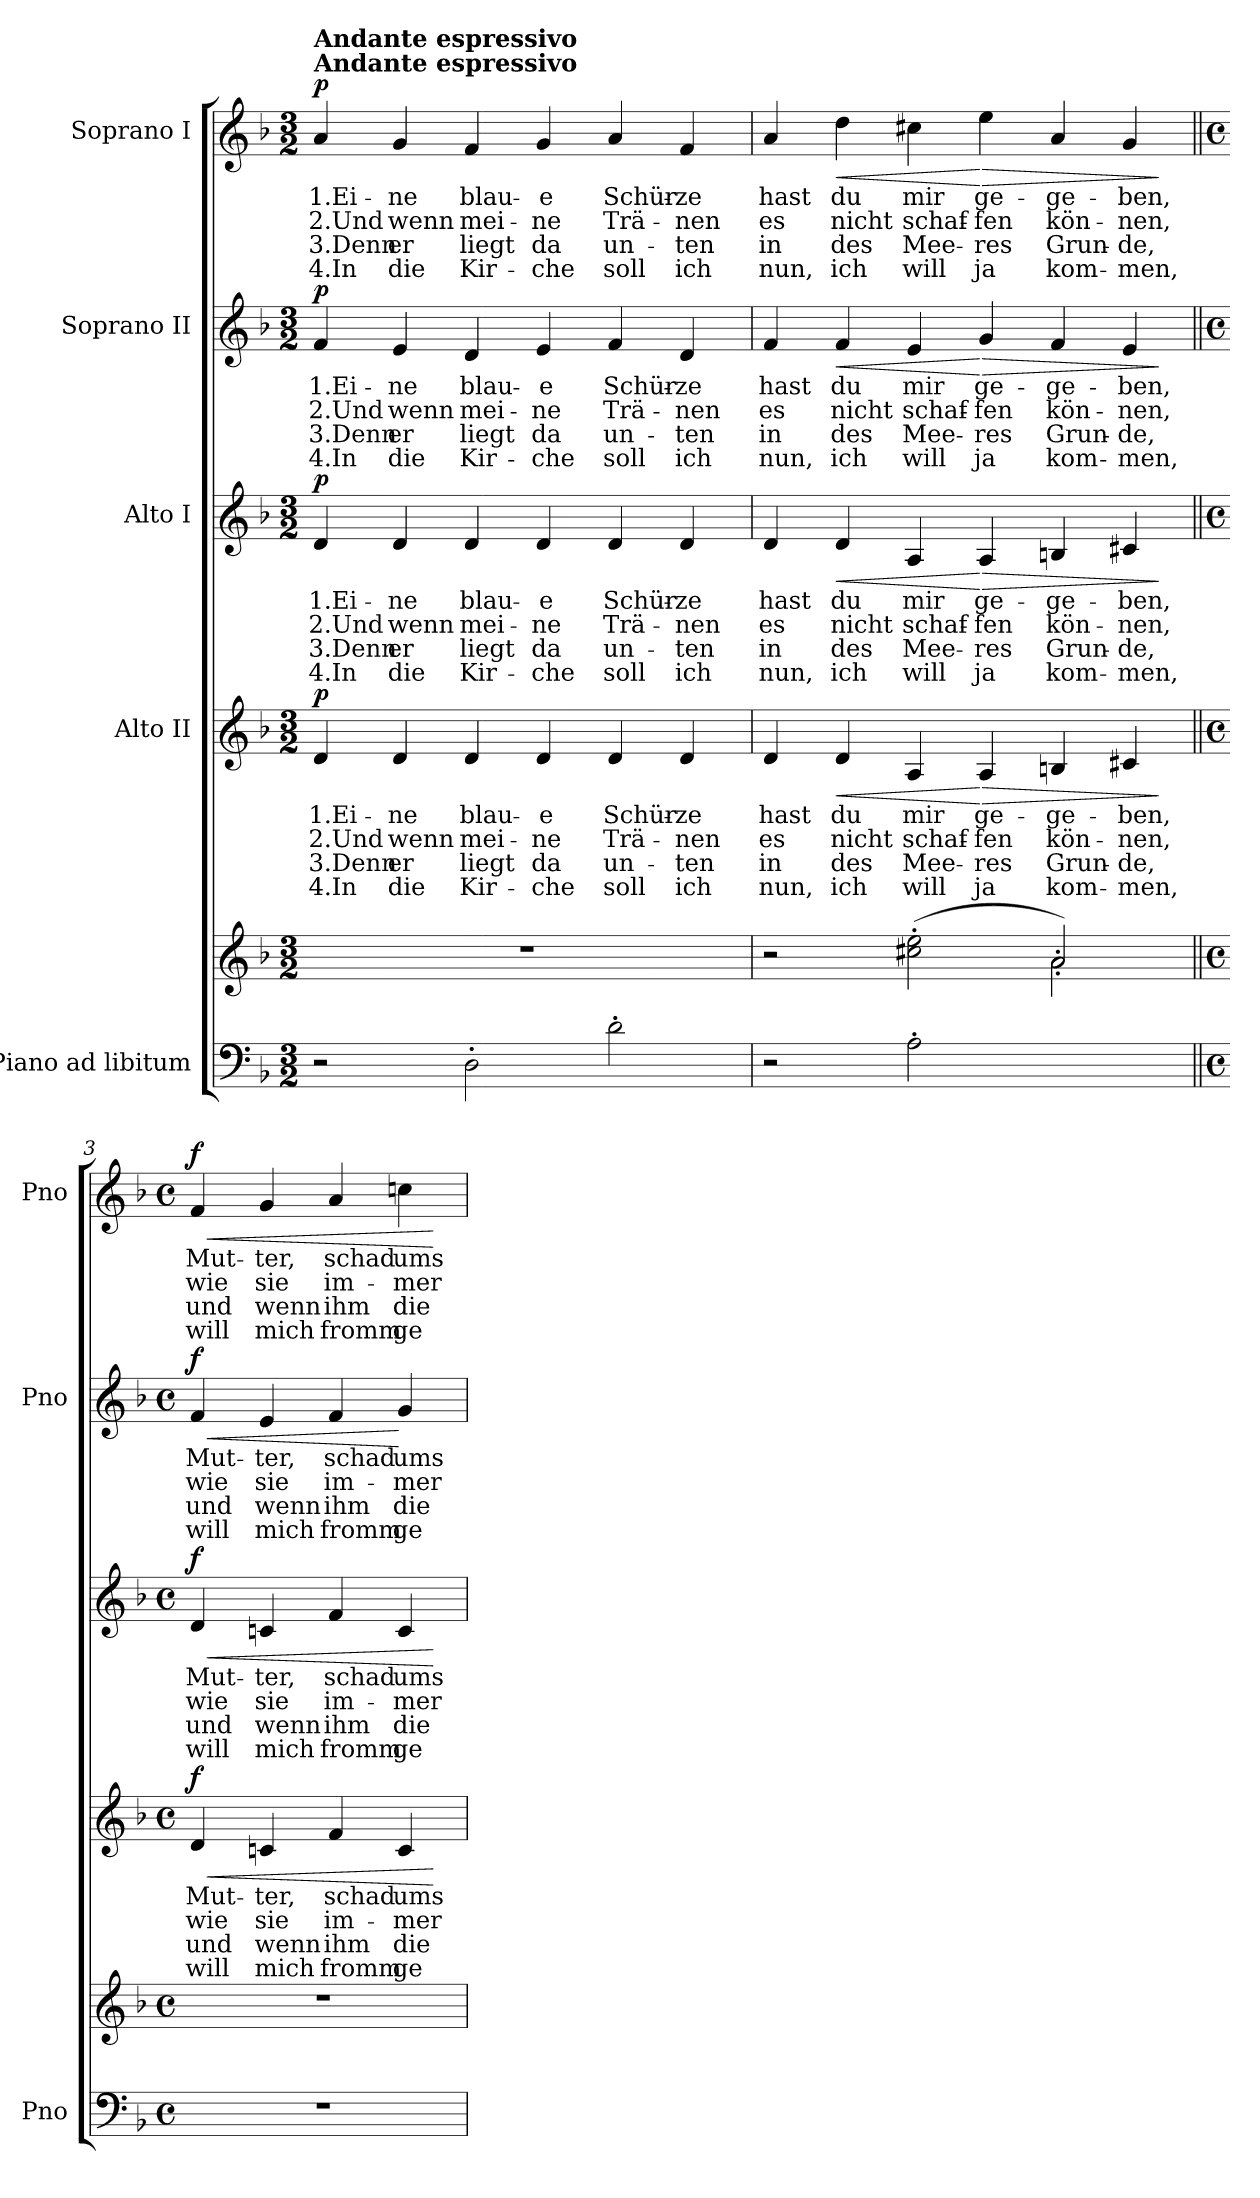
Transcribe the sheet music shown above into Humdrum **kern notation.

**kern	**kern	**kern	**text	**text	**text	**text	**dynam	**kern	**text	**text	**text	**text	**dynam	**kern	**text	**text	**text	**text	**dynam	**kern	**text	**text	**text	**text	**dynam
*part5	*part5	*part4	*part4	*part4	*part4	*part4	*part4	*part3	*part3	*part3	*part3	*part3	*part3	*part2	*part2	*part2	*part2	*part2	*part2	*part1	*part1	*part1	*part1	*part1	*part1
*staff6	*staff5	*staff4	*staff4	*staff4	*staff4	*staff4	*staff4	*staff3	*staff3	*staff3	*staff3	*staff3	*staff3	*staff2	*staff2	*staff2	*staff2	*staff2	*staff2	*staff1	*staff1	*staff1	*staff1	*staff1	*staff1
*I"Piano ad libitum	*	*I"Alto II	*	*	*	*	*	*I"Alto I	*	*	*	*	*	*I"Soprano II	*	*	*	*	*	*I"Soprano I	*	*	*	*	*
*I'Pno	*	*	*	*	*	*	*	*	*	*	*	*	*	*I'Pno	*	*	*	*	*	*I'Pno	*	*	*	*	*
*clefF4	*clefG2	*clefG2	*	*	*	*	*	*clefG2	*	*	*	*	*	*clefG2	*	*	*	*	*	*clefG2	*	*	*	*	*
*k[b-]	*k[b-]	*k[b-]	*	*	*	*	*	*k[b-]	*	*	*	*	*	*k[b-]	*	*	*	*	*	*k[b-]	*	*	*	*	*
*d:	*d:	*d:	*	*	*	*	*	*d:	*	*	*	*	*	*d:	*	*	*	*	*	*d:	*	*	*	*	*
*M3/2	*M3/2	*M3/2	*	*	*	*	*	*M3/2	*	*	*	*	*	*M3/2	*	*	*	*	*	*M3/2	*	*	*	*	*
=1	=1	=1	=1	=1	=1	=1	=1	=1	=1	=1	=1	=1	=1	=1	=1	=1	=1	=1	=1	=1	=1	=1	=1	=1	=1
!	!	!	!	!	!	!	!	!	!	!	!	!	!	!	!	!	!	!	!	!LO:TX:a:B:t=Andante espressivo	!	!	!	!	!
!	!	!	!	!	!	!	!	!	!	!	!	!	!	!	!	!	!	!	!	!LO:TX:a:B:t=Andante espressivo	!	!	!	!	!
!	!	!	!LO:LY:b	!LO:LY:b	!LO:LY:b	!LO:LY:b	!LO:DY:b	!	!LO:LY:b	!LO:LY:b	!LO:LY:b	!LO:LY:b	!LO:DY:b	!	!LO:LY:b	!LO:LY:b	!LO:LY:b	!LO:LY:b	!LO:DY:b	!	!LO:LY:b	!LO:LY:b	!LO:LY:b	!LO:LY:b	!LO:DY:b
2r	1.r	4d/	1.Ei-	2.Und	3.Denn	4.In	p	4d/	1.Ei-	2.Und	3.Denn	4.In	p	4f/	1.Ei-	2.Und	3.Denn	4.In	p	4a/	1.Ei-	2.Und	3.Denn	4.In	p
!	!	!	!LO:LY:b	!LO:LY:b	!LO:LY:b	!LO:LY:b	!	!	!LO:LY:b	!LO:LY:b	!LO:LY:b	!LO:LY:b	!	!	!LO:LY:b	!LO:LY:b	!LO:LY:b	!LO:LY:b	!	!	!LO:LY:b	!LO:LY:b	!LO:LY:b	!LO:LY:b	!
.	.	4d/	-ne	wenn	er	die	.	4d/	-ne	wenn	er	die	.	4e/	-ne	wenn	er	die	.	4g/	-ne	wenn	er	die	.
!	!	!	!LO:LY:b	!LO:LY:b	!LO:LY:b	!LO:LY:b	!	!	!LO:LY:b	!LO:LY:b	!LO:LY:b	!LO:LY:b	!	!	!LO:LY:b	!LO:LY:b	!LO:LY:b	!LO:LY:b	!	!	!LO:LY:b	!LO:LY:b	!LO:LY:b	!LO:LY:b	!
2D'\	.	4d/	blau-	mei-	liegt	Kir-	.	4d/	blau-	mei-	liegt	Kir-	.	4d/	blau-	mei-	liegt	Kir-	.	4f/	blau-	mei-	liegt	Kir-	.
!	!	!	!LO:LY:b	!LO:LY:b	!LO:LY:b	!LO:LY:b	!	!	!LO:LY:b	!LO:LY:b	!LO:LY:b	!LO:LY:b	!	!	!LO:LY:b	!LO:LY:b	!LO:LY:b	!LO:LY:b	!	!	!LO:LY:b	!LO:LY:b	!LO:LY:b	!LO:LY:b	!
.	.	4d/	-e	-ne	da	-che	.	4d/	-e	-ne	da	-che	.	4e/	-e	-ne	da	-che	.	4g/	-e	-ne	da	-che	.
!	!	!	!LO:LY:b	!LO:LY:b	!LO:LY:b	!LO:LY:b	!	!	!LO:LY:b	!LO:LY:b	!LO:LY:b	!LO:LY:b	!	!	!LO:LY:b	!LO:LY:b	!LO:LY:b	!LO:LY:b	!	!	!LO:LY:b	!LO:LY:b	!LO:LY:b	!LO:LY:b	!
2d'\	.	4d/	Schür-	Trä-	un-	soll	.	4d/	Schür-	Trä-	un-	soll	.	4f/	Schür-	Trä-	un-	soll	.	4a/	Schür-	Trä-	un-	soll	.
!	!	!	!LO:LY:b	!LO:LY:b	!LO:LY:b	!LO:LY:b	!	!	!LO:LY:b	!LO:LY:b	!LO:LY:b	!LO:LY:b	!	!	!LO:LY:b	!LO:LY:b	!LO:LY:b	!LO:LY:b	!	!	!LO:LY:b	!LO:LY:b	!LO:LY:b	!LO:LY:b	!
.	.	4d/	-ze	-nen	-ten	ich	.	4d/	-ze	-nen	-ten	ich	.	4d/	-ze	-nen	-ten	ich	.	4f/	-ze	-nen	-ten	ich	.
=2	=2	=2	=2	=2	=2	=2	=2	=2	=2	=2	=2	=2	=2	=2	=2	=2	=2	=2	=2	=2	=2	=2	=2	=2	=2
*	*^	*	*	*	*	*	*	*	*	*	*	*	*	*	*	*	*	*	*	*	*	*	*	*	*
!	!	!	!	!LO:LY:b	!LO:LY:b	!LO:LY:b	!LO:LY:b	!	!	!LO:LY:b	!LO:LY:b	!LO:LY:b	!LO:LY:b	!	!	!LO:LY:b	!LO:LY:b	!LO:LY:b	!LO:LY:b	!	!	!LO:LY:b	!LO:LY:b	!LO:LY:b	!LO:LY:b	!
2r	2r	1ryy	4d/	hast	es	in	nun,	.	4d/	hast	es	in	nun,	.	4f/	hast	es	in	nun,	.	4a/	hast	es	in	nun,	.
!	!	!	!	!LO:LY:b	!LO:LY:b	!LO:LY:b	!LO:LY:b	!LO:HP:b	!	!LO:LY:b	!LO:LY:b	!LO:LY:b	!LO:LY:b	!LO:HP:b	!	!LO:LY:b	!LO:LY:b	!LO:LY:b	!LO:LY:b	!LO:HP:b	!	!LO:LY:b	!LO:LY:b	!LO:LY:b	!LO:LY:b	!LO:HP:b
.	.	.	4d/	du	nicht	des	ich	<	4d/	du	nicht	des	ich	<	4f/	du	nicht	des	ich	<	4dd\	du	nicht	des	ich	<
!	!	!	!	!LO:LY:b	!LO:LY:b	!LO:LY:b	!LO:LY:b	!	!	!LO:LY:b	!LO:LY:b	!LO:LY:b	!LO:LY:b	!	!	!LO:LY:b	!LO:LY:b	!LO:LY:b	!LO:LY:b	!	!	!LO:LY:b	!LO:LY:b	!LO:LY:b	!LO:LY:b	!
2A'\	(>2cc#X\' 2ee\'	.	4A/	mir	schaf-	Mee-	will	.	4A/	mir	schaf-	Mee-	will	.	4e/	mir	schaf-	Mee-	will	.	4cc#X\	mir	schaf-	Mee-	will	.
!	!	!	!	!LO:LY:b	!LO:LY:b	!LO:LY:b	!LO:LY:b	!LO:HP:n=1:b	!	!LO:LY:b	!LO:LY:b	!LO:LY:b	!LO:LY:b	!LO:HP:n=1:b	!	!LO:LY:b	!LO:LY:b	!LO:LY:b	!LO:LY:b	!LO:HP:n=1:b	!	!LO:LY:b	!LO:LY:b	!LO:LY:b	!LO:LY:b	!LO:HP:n=1:b
.	.	.	4A/	ge-	-fen	-res	ja	[ >	4A/	ge-	-fen	-res	ja	[ >	4g/	ge-	-fen	-res	ja	[ >	4ee\	ge-	-fen	-res	ja	[ >
!	!	!	!	!LO:LY:b	!LO:LY:b	!LO:LY:b	!LO:LY:b	!	!	!LO:LY:b	!LO:LY:b	!LO:LY:b	!LO:LY:b	!	!	!LO:LY:b	!LO:LY:b	!LO:LY:b	!LO:LY:b	!	!	!LO:LY:b	!LO:LY:b	!LO:LY:b	!LO:LY:b	!
2ryy	2a'\	2a'/)	4Bn/	-ge-	kön-	Grun-	kom-	.	4Bn/	-ge-	kön-	Grun-	kom-	.	4f/	-ge-	kön-	Grun-	kom-	.	4a/	-ge-	kön-	Grun-	kom-	.
!	!	!	!	!LO:LY:b	!LO:LY:b	!LO:LY:b	!LO:LY:b	!	!	!LO:LY:b	!LO:LY:b	!LO:LY:b	!LO:LY:b	!	!	!LO:LY:b	!LO:LY:b	!LO:LY:b	!LO:LY:b	!	!	!LO:LY:b	!LO:LY:b	!LO:LY:b	!LO:LY:b	!
.	.	.	4c#X/	-ben,	-nen,	-de,	-men,	.	4c#X/	-ben,	-nen,	-de,	-men,	.	4e/	-ben,	-nen,	-de,	-men,	.	4g/	-ben,	-nen,	-de,	-men,	.
*	*v	*v	*	*	*	*	*	*	*	*	*	*	*	*	*	*	*	*	*	*	*	*	*	*	*	*
.	.	.	.	.	.	.	]	.	.	.	.	.	]	.	.	.	.	.	]	.	.	.	.	.	]
!!LO:PB:g=z
=3||	=3||	=3||	=3||	=3||	=3||	=3||	=3||	=3||	=3||	=3||	=3||	=3||	=3||	=3||	=3||	=3||	=3||	=3||	=3||	=3||	=3||	=3||	=3||	=3||	=3||
*M4/4	*M4/4	*M4/4	*	*	*	*	*	*M4/4	*	*	*	*	*	*M4/4	*	*	*	*	*	*M4/4	*	*	*	*	*
*met(c)	*met(c)	*met(c)	*	*	*	*	*	*met(c)	*	*	*	*	*	*met(c)	*	*	*	*	*	*met(c)	*	*	*	*	*
!	!	!	!LO:LY:b	!LO:LY:b	!LO:LY:b	!LO:LY:b	!LO:HP:b	!	!LO:LY:b	!LO:LY:b	!LO:LY:b	!LO:LY:b	!LO:HP:b	!	!LO:LY:b	!LO:LY:b	!LO:LY:b	!LO:LY:b	!LO:HP:b	!	!LO:LY:b	!LO:LY:b	!LO:LY:b	!LO:LY:b	!LO:HP:b
!	!	!	!	!	!	!	!LO:DY:n=1:b	!	!	!	!	!	!LO:DY:n=1:b	!	!	!	!	!	!LO:DY:n=1:b	!	!	!	!	!	!LO:DY:n=1:b
1r	1r	4d/	Mut-	wie	und	will	< f	4d/	Mut-	wie	und	will	< f	4f/	Mut-	wie	und	will	< f	4f/	Mut-	wie	und	will	< f
!	!	!	!LO:LY:b	!LO:LY:b	!LO:LY:b	!LO:LY:b	!	!	!LO:LY:b	!LO:LY:b	!LO:LY:b	!LO:LY:b	!	!	!LO:LY:b	!LO:LY:b	!LO:LY:b	!LO:LY:b	!	!	!LO:LY:b	!LO:LY:b	!LO:LY:b	!LO:LY:b	!
.	.	4cn/	-ter,	sie	wenn	mich	.	4cn/	-ter,	sie	wenn	mich	.	4e/	-ter,	sie	wenn	mich	.	4g/	-ter,	sie	wenn	mich	.
!	!	!	!LO:LY:b	!LO:LY:b	!LO:LY:b	!LO:LY:b	!	!	!LO:LY:b	!LO:LY:b	!LO:LY:b	!LO:LY:b	!	!	!LO:LY:b	!LO:LY:b	!LO:LY:b	!LO:LY:b	!	!	!LO:LY:b	!LO:LY:b	!LO:LY:b	!LO:LY:b	!
.	.	4f/	schad	im-	ihm	fromm	.	4f/	schad	im-	ihm	fromm	.	4f/	schad	im-	ihm	fromm	.	4a/	schad	im-	ihm	fromm	.
!	!	!	!LO:LY:b	!LO:LY:b	!LO:LY:b	!LO:LY:b	!	!	!LO:LY:b	!LO:LY:b	!LO:LY:b	!LO:LY:b	!	!	!LO:LY:b	!LO:LY:b	!LO:LY:b	!LO:LY:b	!	!	!LO:LY:b	!LO:LY:b	!LO:LY:b	!LO:LY:b	!
.	.	4c/	ums	-mer	die	ge-	.	4c/	ums	-mer	die	ge-	.	4g/	ums	-mer	die	ge-	[	4ccn\	ums	-mer	die	ge-	.
.	.	.	.	.	.	.	[	.	.	.	.	.	[	.	.	.	.	.	.	.	.	.	.	.	[
=	=	=	=	=	=	=	=	=	=	=	=	=	=	=	=	=	=	=	=	=	=	=	=	=	=
*-	*-	*-	*-	*-	*-	*-	*-	*-	*-	*-	*-	*-	*-	*-	*-	*-	*-	*-	*-	*-	*-	*-	*-	*-	*-
